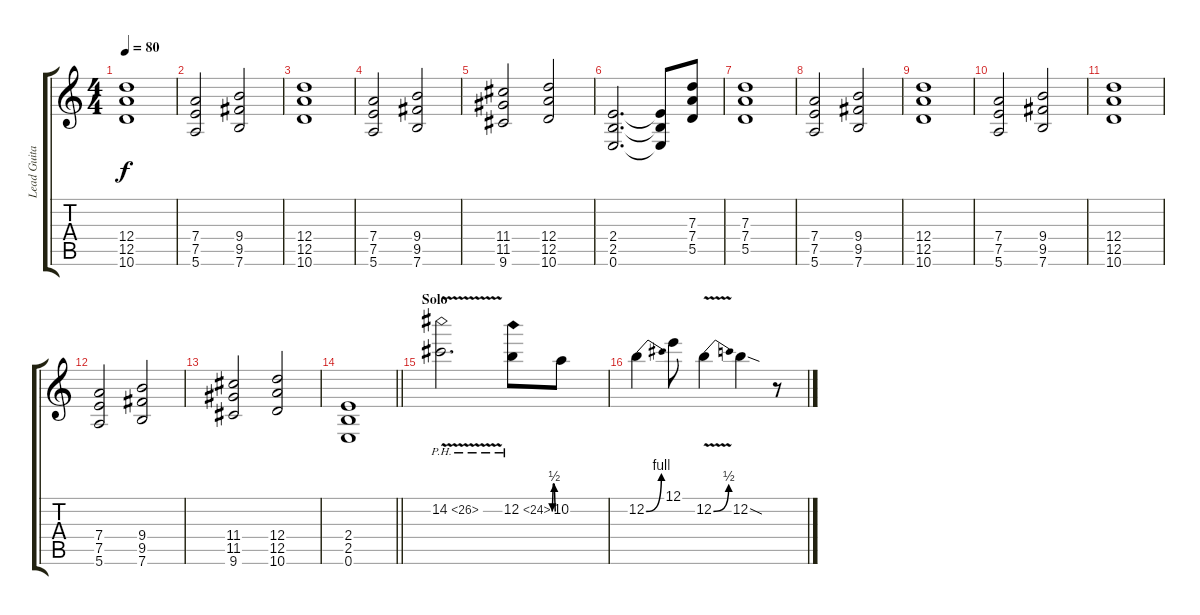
\track ("Lead Guitar" "Lead Guita") {instrument distortionguitar}
\staff {score tabs}
\tuning (E4 B3 G3 D3 A2 E2) {hide}
\ts (4 4)
\tempo 80
\clef g2
\ks c
(12.4 12.5 10.6).1{dy f} |
(7.4 7.5 5.6).2 (9.4 9.5 7.6).2 |
(12.4 12.5 10.6).1 |
(7.4 7.5 5.6).2 (9.4 9.5 7.6).2 |
(11.4 11.5 9.6).2 (12.4 12.5 10.6).2 |
(2.4 2.5 0.6).2{d} (2.4{t} 2.5{t} 0.6{t}).8 (7.3 7.4 5.5).8 |
(7.3 7.4 5.5).1 |
(7.4 7.5 5.6).2 (9.4 9.5 7.6).2 |
(12.4 12.5 10.6).1 |
(7.4 7.5 5.6).2 (9.4 9.5 7.6).2 |
(12.4 12.5 10.6).1 |
(7.4 7.5 5.6).2 (9.4 9.5 7.6).2 |
(11.4 11.5 9.6).2 (12.4 12.5 10.6).2 |
\barLineRight lightlight
(2.4 2.5 0.6).1 |
\section ("" "Solo")
14.2{ph 12 v}.2{d} 12.2{be (custom 0 0 10 2 20 2 30 0 60 0) ph 12}.8 10.2.8 |
12.2{be (bend 0 0 60 4)}.4 12.1.8 12.2{be (bend 0 0 60 2) v}.4 12.2{sod}.4 r.8
